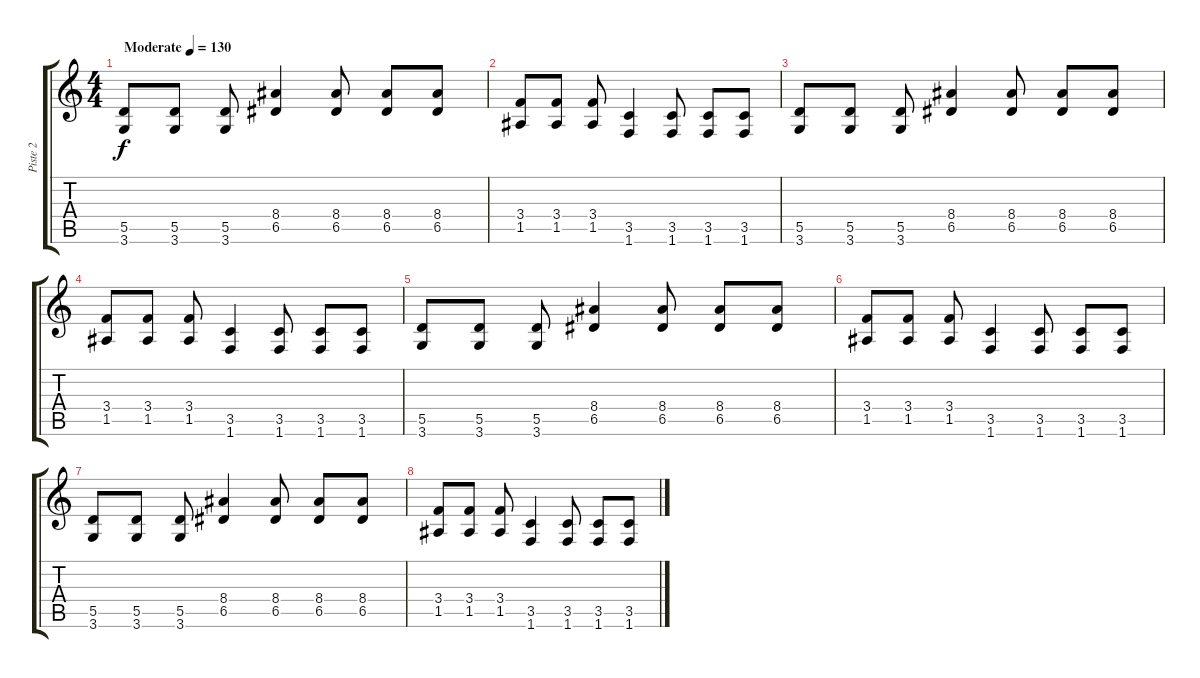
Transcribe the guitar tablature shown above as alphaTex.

\track ("Piste 2" "Piste 2") {instrument distortionguitar}
\staff {score tabs}
\tuning (E4 B3 G3 D3 A2 E2) {hide}
\ts (4 4)
\tempo (130 "Moderate")
\clef g2
\ks c
(5.5 3.6).8{dy f instrument distortionguitar} (5.5 3.6).8 (5.5 3.6).8 (8.4 6.5).4 (8.4 6.5).8 (8.4 6.5).8 (8.4 6.5).8 |
(3.4 1.5).8 (3.4 1.5).8 (3.4 1.5).8 (3.5 1.6).4 (3.5 1.6).8 (3.5 1.6).8 (3.5 1.6).8 |
(5.5 3.6).8 (5.5 3.6).8 (5.5 3.6).8 (8.4 6.5).4 (8.4 6.5).8 (8.4 6.5).8 (8.4 6.5).8 |
(3.4 1.5).8 (3.4 1.5).8 (3.4 1.5).8 (3.5 1.6).4 (3.5 1.6).8 (3.5 1.6).8 (3.5 1.6).8 |
(5.5 3.6).8 (5.5 3.6).8 (5.5 3.6).8 (8.4 6.5).4 (8.4 6.5).8 (8.4 6.5).8 (8.4 6.5).8 |
(3.4 1.5).8 (3.4 1.5).8 (3.4 1.5).8 (3.5 1.6).4 (3.5 1.6).8 (3.5 1.6).8 (3.5 1.6).8 |
(5.5 3.6).8 (5.5 3.6).8 (5.5 3.6).8 (8.4 6.5).4 (8.4 6.5).8 (8.4 6.5).8 (8.4 6.5).8 |
(3.4 1.5).8 (3.4 1.5).8 (3.4 1.5).8 (3.5 1.6).4 (3.5 1.6).8 (3.5 1.6).8 (3.5 1.6).8
